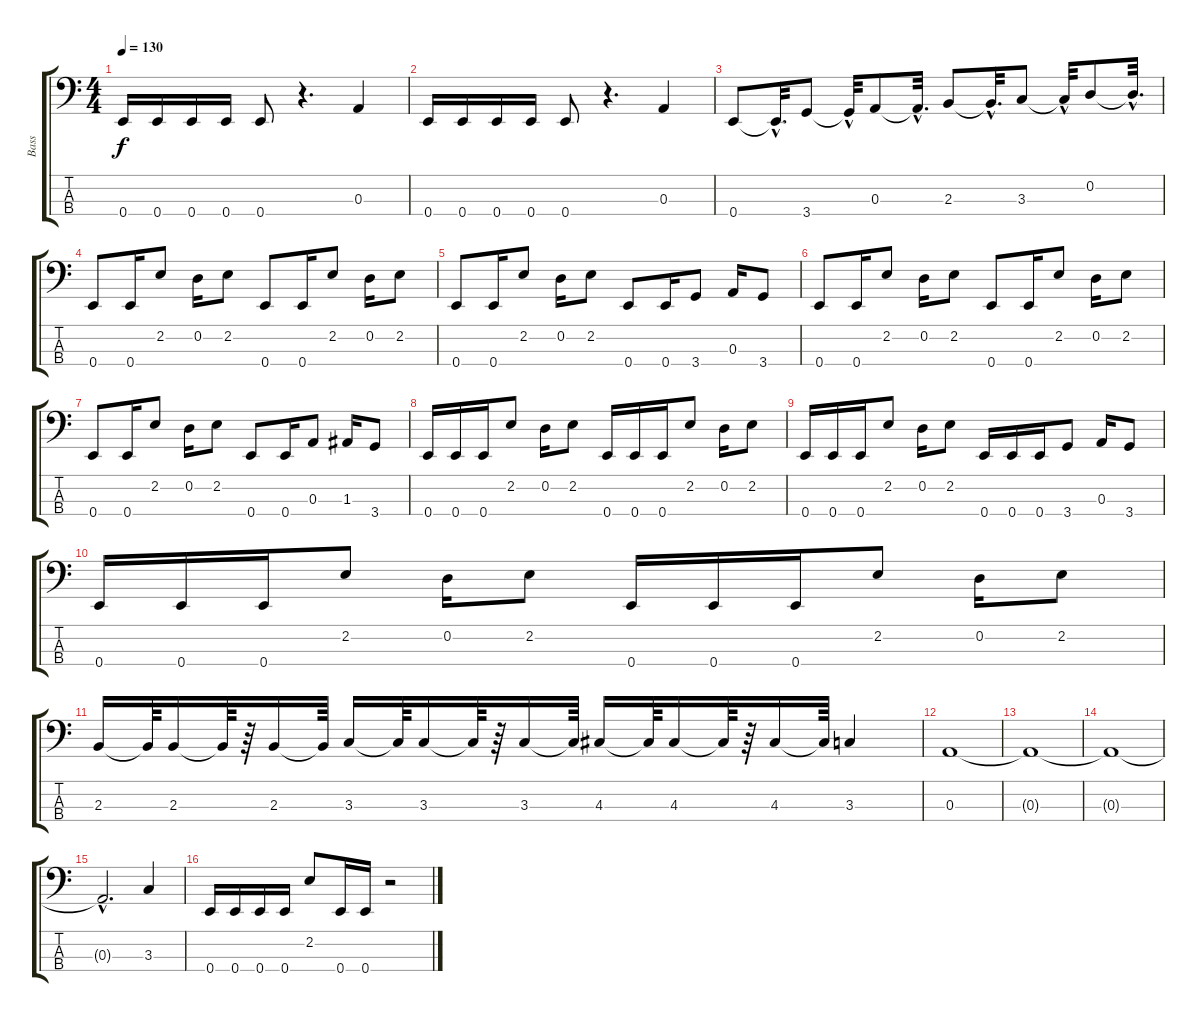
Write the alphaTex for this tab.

\track ("Bass" "Bass") {instrument electricbasspick}
\staff {score tabs}
\tuning (G2 D2 A1 E1) {hide}
\ts (4 4)
\tempo 130
\clef f4
\ks c
0.4.16{dy f} 0.4.16 0.4.16 0.4.16 0.4.8 r.4{d} 0.3.4 |
0.4.16 0.4.16 0.4.16 0.4.16 0.4.8 r.4{d} 0.3.4 |
0.4.8 0.4{hac t}.32{d} 3.4.8 3.4{hac t}.32 0.3.8 0.3{hac t}.32{d} 2.3.8 2.3{hac t}.32{d} 3.3.8 3.3{hac t}.32 0.2.8 0.2{hac t}.32{d} |
0.4.8 0.4.16 2.2.8 0.2.16 2.2.8 0.4.8 0.4.16 2.2.8 0.2.16 2.2.8 |
0.4.8 0.4.16 2.2.8 0.2.16 2.2.8 0.4.8 0.4.16 3.4.8 0.3.16 3.4.8 |
0.4.8 0.4.16 2.2.8 0.2.16 2.2.8 0.4.8 0.4.16 2.2.8 0.2.16 2.2.8 |
0.4.8 0.4.16 2.2.8 0.2.16 2.2.8 0.4.8 0.4.16 0.3.8 1.3.16 3.4.8 |
0.4.16 0.4.16 0.4.16 2.2.8 0.2.16 2.2.8 0.4.16 0.4.16 0.4.16 2.2.8 0.2.16 2.2.8 |
0.4.16 0.4.16 0.4.16 2.2.8 0.2.16 2.2.8 0.4.16 0.4.16 0.4.16 3.4.8 0.3.16 3.4.8 |
0.4.16 0.4.16 0.4.16 2.2.8 0.2.16 2.2.8 0.4.16 0.4.16 0.4.16 2.2.8 0.2.16 2.2.8 |
2.3.16 2.3{t}.64 2.3.16 2.3{t}.64 r.64 2.3.16 2.3{t}.64 3.3.16 3.3{t}.64 3.3.16 3.3{t}.64 r.64 3.3.16 3.3{t}.64 4.3.16 4.3{t}.64 4.3.16 4.3{t}.64 r.64 4.3.16 4.3{t}.64 3.3.4 |
0.3.1 |
0.3{t}.1 |
0.3{t}.1 |
0.3{hac t}.2{d} 3.3.4 |
0.4.16 0.4.16 0.4.16 0.4.16 2.2.8 0.4.16 0.4.16 r.2
